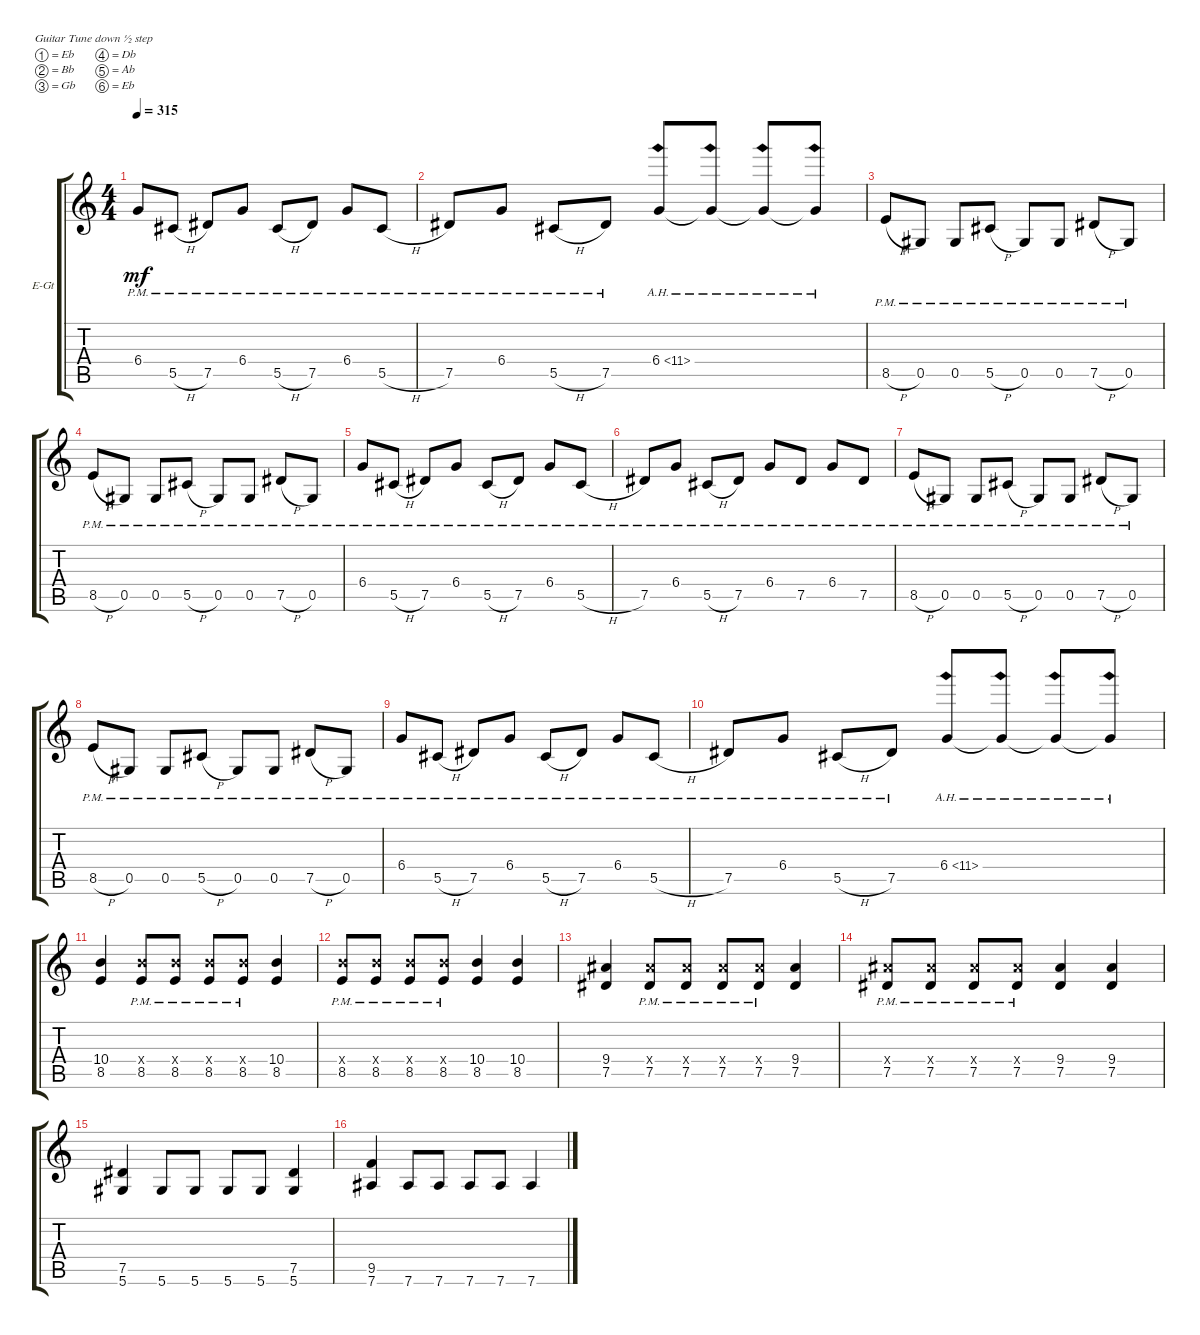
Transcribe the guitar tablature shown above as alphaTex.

\bracketExtendMode groupsimilarinstruments
\firstSystemTrackNameOrientation horizontal
\otherSystemsTrackNameOrientation horizontal
\track ("right" "E-Gt") {instrument distortionguitar}
\staff {score tabs}
\tuning (Eb4 Bb3 Gb3 Db3 Ab2 Eb2)
\ts (4 4)
\tempo 315
\clef g2
\ks c
6.4{pm}.8{dy mf} 5.5{h pm}.8 7.5{pm}.8 6.4{pm}.8 5.5{h pm}.8 7.5{pm}.8 6.4{pm}.8 5.5{h pm}.8 |
7.5{pm}.8 6.4{pm}.8 5.5{h pm}.8 7.5{pm}.8 6.4{ah 5}.8 6.4{ah 5 t}.8 6.4{ah 5 t}.8 6.4{ah 5 t}.8 |
8.5{h pm}.8 0.5{pm}.8 0.5{pm}.8 5.5{h pm}.8 0.5{pm}.8 0.5{pm}.8 7.5{h pm}.8 0.5{pm}.8 |
8.5{h pm}.8 0.5{pm}.8 0.5{pm}.8 5.5{h pm}.8 0.5{pm}.8 0.5{pm}.8 7.5{h pm}.8 0.5{pm}.8 |
6.4{pm}.8 5.5{h pm}.8 7.5{pm}.8 6.4{pm}.8 5.5{h pm}.8 7.5{pm}.8 6.4{pm}.8 5.5{h pm}.8 |
7.5{pm}.8 6.4{pm}.8 5.5{h pm}.8 7.5{pm}.8 6.4{pm}.8 7.5{pm}.8 6.4{pm}.8 7.5{pm}.8 |
8.5{h pm}.8 0.5{pm}.8 0.5{pm}.8 5.5{h pm}.8 0.5{pm}.8 0.5{pm}.8 7.5{h pm}.8 0.5{pm}.8 |
8.5{h pm}.8 0.5{pm}.8 0.5{pm}.8 5.5{h pm}.8 0.5{pm}.8 0.5{pm}.8 7.5{h pm}.8 0.5{pm}.8 |
6.4{pm}.8 5.5{h pm}.8 7.5{pm}.8 6.4{pm}.8 5.5{h pm}.8 7.5{pm}.8 6.4{pm}.8 5.5{h pm}.8 |
7.5{pm}.8 6.4{pm}.8 5.5{h pm}.8 7.5{pm}.8 6.4{ah 5}.8 6.4{ah 5 t}.8 6.4{ah 5 t}.8 6.4{ah 5 t}.8 |
(8.5 10.4).4 (8.5{pm} 10.4{x}).8 (8.5{pm} 10.4{x}).8 (8.5{pm} 10.4{x}).8 (8.5{pm} 10.4{x}).8 (8.5 10.4).4 |
(8.5{pm} 10.4{x}).8 (8.5{pm} 10.4{x}).8 (8.5{pm} 10.4{x}).8 (8.5{pm} 10.4{x}).8 (8.5 10.4).4 (8.5 10.4).4 |
(7.5 9.4).4 (7.5{pm} 9.4{x}).8 (7.5{pm} 9.4{x}).8 (7.5{pm} 9.4{x}).8 (7.5{pm} 9.4{x}).8 (7.5 9.4).4 |
(7.5{pm} 9.4{x}).8 (7.5{pm} 9.4{x}).8 (7.5{pm} 9.4{x}).8 (7.5{pm} 9.4{x}).8 (7.5 9.4).4 (7.5 9.4).4 |
(5.6 7.5).4 5.6.8 5.6.8 5.6.8 5.6.8 (5.6 7.5).4 |
(7.6 9.5).4 7.6.8 7.6.8 7.6.8 7.6.8 7.6.4
